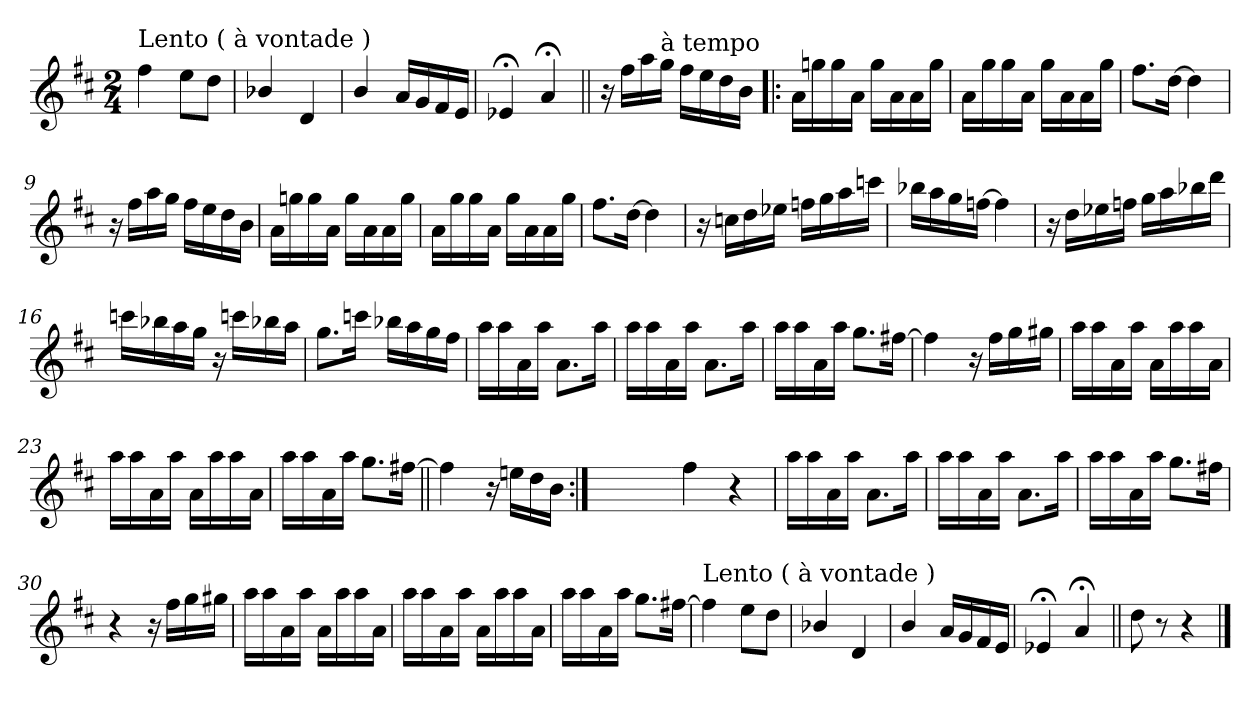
**kern
*part1
*staff1
*clefG2
*k[f#c#]
*D:
*M2/4
=1
!LO:TX:a:t=Lento ( à vontade )
4ff#\
8ee\L
8dd\J
=2
4b-X/
4d/
=3
4b/
16a/LL
16g/
16f#/
16e/JJ
=4
4e-X;</
4a;</
=5||
16r
16ff#\LL
16aa\
!LO:TX:a:t=à tempo
16gg\JJ
16ff#\LL
16ee\
16dd\
16b\JJ
!!LO:LB:g=z
=6!|:
16a\LL
16ggn\
16gg\
16a\JJ
16gg\LL
16a\
16a\
16gg\JJ
=7
16a\LL
16gg\
16gg\
16a\JJ
16gg\LL
16a\
16a\
16gg\JJ
=8
8.ff#\L
[16dd\Jk
4dd\]
=9
16r
16ff#\LL
16aa\
16gg\JJ
16ff#\LL
16ee\
16dd\
16b\JJ
!!LO:LB:g=z
=10
16a\LL
16ggn\
16gg\
16a\JJ
16gg\LL
16a\
16a\
16gg\JJ
=11
16a\LL
16gg\
16gg\
16a\JJ
16gg\LL
16a\
16a\
16gg\JJ
=12
8.ff#\L
[16dd\Jk
4dd\]
=13
16r
16ccn\LL
16dd\
16ee-X\JJ
16ffn\LL
16gg\
16aa\
16cccn\JJ
!!LO:LB:g=z
=14
16bb-X\LL
16aa\
16gg\
[16ffn\JJ
4ff\]
=15
16r
16dd\LL
16ee-X\
16ffn\JJ
16gg\LL
16aa\
16bb-X\
16ddd\JJ
=16
16cccn\LL
16bb-X\
16aa\
16gg\JJ
16r
16cccn\LL
16bb-X\
16aa\JJ
=17
8.gg\L
16cccn\Jk
16bb-X\LL
16aa\
16gg\
16ff#\JJ
!!LO:LB:g=z
=18
16aa\LL
16aa\
16a\
16aa\JJ
8.a\L
16aa\Jk
=19
16aa\LL
16aa\
16a\
16aa\JJ
8.a\L
16aa\Jk
=20
16aa\LL
16aa\
16a\
16aa\JJ
8.gg\L
[16ff#X\Jk
=21
4ff#\]
16r
16ff#\LL
16gg\
16gg#X\JJ
!!LO:LB:g=z
=22
16aa\LL
16aa\
16a\
16aa\JJ
16a\LL
16aa\
16aa\
16a\JJ
=23
16aa\LL
16aa\
16a\
16aa\JJ
16a\LL
16aa\
16aa\
16a\JJ
=24
16aa\LL
16aa\
16a\
16aa\JJ
8.gg\L
[16ff#X\Jk
=25||
4ff#\]
16r
16een\LL
16dd\
16b\JJ
=25X251:|!
2ryy
!!LO:LB:g=z
=26-
4ff#\
4r
=27
16aa\LL
16aa\
16a\
16aa\JJ
8.a\L
16aa\Jk
=28
16aa\LL
16aa\
16a\
16aa\JJ
8.a\L
16aa\Jk
=29
16aa\LL
16aa\
16a\
16aa\JJ
8.gg\L
16ff#X\Jk
!!LO:LB:g=z
=30
4r
16r
16ff#\LL
16gg\
16gg#X\JJ
=31
16aa\LL
16aa\
16a\
16aa\JJ
16a\LL
16aa\
16aa\
16a\JJ
=32
16aa\LL
16aa\
16a\
16aa\JJ
16a\LL
16aa\
16aa\
16a\JJ
=33
16aa\LL
16aa\
16a\
16aa\JJ
8.gg\L
[16ff#X\Jk
!!LO:LB:g=z
=34
!LO:TX:a:t=Lento ( à vontade )
4ff#\]
8ee\L
8dd\J
=35
4b-X/
4d/
=36
4b/
16a/LL
16g/
16f#/
16e/JJ
=37
4e-X;</
4a;</
=38||
8dd\
8r
4r
==
*-
